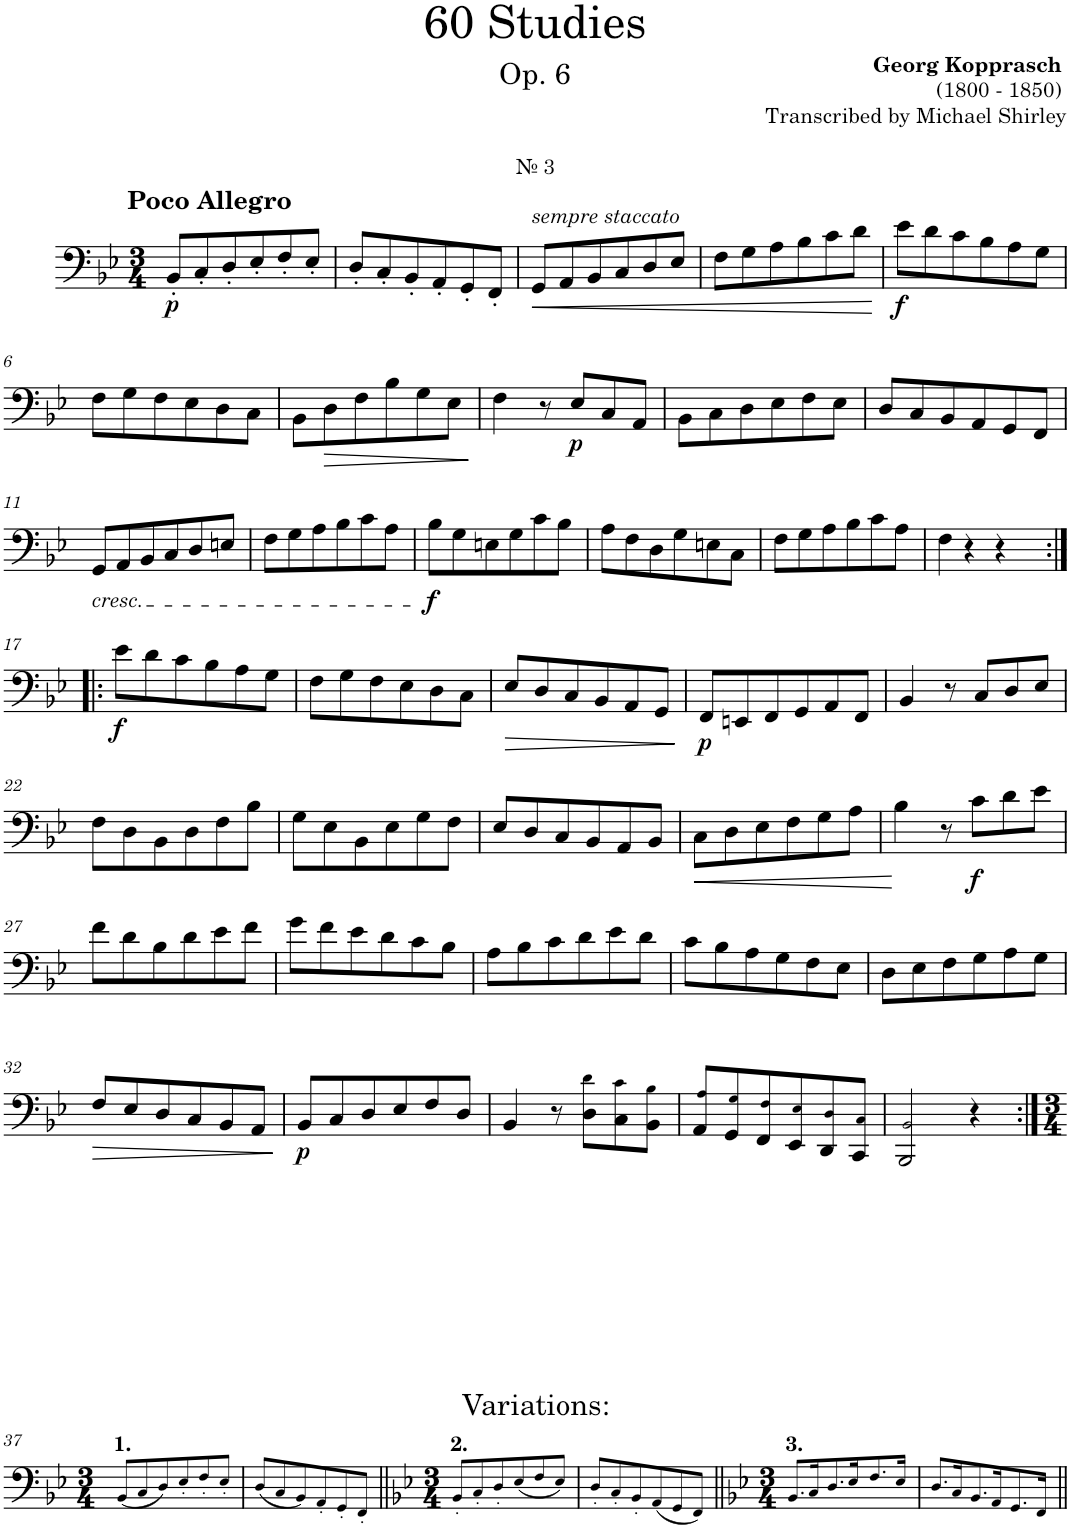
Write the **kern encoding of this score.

**kern	**dynam
*part1	*part1
*staff1	*staff1
*I"Trombone	*
*I'Tbn.	*
*clefF4	*
*k[b-e-]	*
*M3/4	*
=1	=1
!LO:TX:a:t=№ 3	!
!LO:TX:a:B:t=Poco Allegro	!
!	!LO:DY:b
8BB-'/L	p
8C'/	.
8D'/	.
8E-'/	.
8F'/	.
8E-'/J	.
=2	=2
8D'/L	.
8C'/	.
8BB-'/	.
8AA'/	.
8GG'/	.
8FF'/J	.
=3	=3
!LO:TX:a:i:t=sempre staccato	!
!	!LO:HP:b
8GG/L	<
8AA/	.
8BB-/	.
8C/	.
8D/	.
8E-/J	.
=4	=4
8F\L	.
8G\	.
8A\	.
8B-\	.
8c\	.
8d\J	.
.	[
=5	=5
!	!LO:DY:b
8e-\L	f
8d\	.
8c\	.
8B-\	.
8A\	.
8G\J	.
!!LO:LB:g=z
=6	=6
8F\L	.
8G\	.
8F\	.
8E-\	.
8D\	.
8C\J	.
=7	=7
8BB-\L	.
!	!LO:HP:b
8D\	>
8F\	.
8B-\	.
8G\	.
8E-\J	.
.	]
=8	=8
4F\	.
8r	.
!	!LO:DY:b
8E-/L	p
8C/	.
8AA/J	.
=9	=9
8BB-\L	.
8C\	.
8D\	.
8E-\	.
8F\	.
8E-\J	.
=10	=10
8D/L	.
8C/	.
8BB-/	.
8AA/	.
8GG/	.
8FF/J	.
!!LO:LB:g=z
=11	=11
!LO:TX:b:i:t=cresc.	!
8GG/L	.
8AA/	.
8BB-/	.
8C/	.
8D/	.
8En/J	.
=12	=12
8F\L	.
8G\	.
8A\	.
8B-\	.
8c\	.
8A\J	.
=13	=13
!	!LO:DY:b
8B-\L	f
8G\	.
8En\	.
8G\	.
8c\	.
8B-\J	.
=14	=14
8A\L	.
8F\	.
8D\	.
8G\	.
8En\	.
8C\J	.
=15	=15
8F\L	.
8G\	.
8A\	.
8B-\	.
8c\	.
8A\J	.
=16	=16
4F\	.
4r	.
4r	.
!!LO:LB:g=z
=17:|!|:	=17:|!|:
!	!LO:DY:b
8e-\L	f
8d\	.
8c\	.
8B-\	.
8A\	.
8G\J	.
=18	=18
8F\L	.
8G\	.
8F\	.
8E-\	.
8D\	.
8C\J	.
=19	=19
!	!LO:HP:b
8E-/L	>
8D/	.
8C/	.
8BB-/	.
8AA/	.
8GG/J	.
.	]
=20	=20
!	!LO:DY:b
8FF/L	p
8EEn/	.
8FF/	.
8GG/	.
8AA/	.
8FF/J	.
=21	=21
4BB-/	.
8r	.
8C/L	.
8D/	.
8E-/J	.
!!LO:LB:g=z
=22	=22
8F\L	.
8D\	.
8BB-\	.
8D\	.
8F\	.
8B-\J	.
=23	=23
8G\L	.
8E-\	.
8BB-\	.
8E-\	.
8G\	.
8F\J	.
=24	=24
8E-/L	.
8D/	.
8C/	.
8BB-/	.
8AA/	.
8BB-/J	.
=25	=25
!	!LO:HP:b
8C\L	<
8D\	.
8E-\	.
8F\	.
8G\	.
8A\J	.
=26	=26
4B-\	.
8r	[
!	!LO:DY:b
8c\L	f
8d\	.
8e-\J	.
!!LO:LB:g=z
=27	=27
8f\L	.
8d\	.
8B-\	.
8d\	.
8e-\	.
8f\J	.
=28	=28
8g\L	.
8f\	.
8e-\	.
8d\	.
8c\	.
8B-\J	.
=29	=29
8A\L	.
8B-\	.
8c\	.
8d\	.
8e-\	.
8d\J	.
=30	=30
8c\L	.
8B-\	.
8A\	.
8G\	.
8F\	.
8E-\J	.
=31	=31
8D\L	.
8E-\	.
8F\	.
8G\	.
8A\	.
8G\J	.
!!LO:LB:g=z
=32	=32
!	!LO:HP:b
8F/L	>
8E-/	.
8D/	.
8C/	.
8BB-/	.
8AA/J	.
.	]
=33	=33
!	!LO:DY:b
8BB-/L	p
8C/	.
8D/	.
8E-/	.
8F/	.
8D/J	.
=34	=34
4BB-/	.
8r	.
8D\ 8d!\L	.
8C\ 8c!\	.
8BB-\ 8B-!\J	.
=35	=35
8AA/ 8A!/L	.
8GG/ 8G!/	.
8FF/ 8F!/	.
8EE-/ 8E-!/	.
8DD/ 8D!/	.
8CC/ 8C!/J	.
=36	=36
2BBB-/ 2BB-!/	.
4r	.
!!LO:LB:g=z
=37:|!	=37:|!
*M3/4	*
!LO:TX:a:t=Variations&colon;	!
!LO:TX:a:B:t=1.	!
(8BB-!/L	.
8C!/	.
8D!/)	.
8E-'!/	.
8F'!/	.
8E-'!/J	.
=38	=38
(8D!/L	.
8C!/	.
8BB-!/)	.
8AA'!/	.
8GG'!/	.
8FF'!/J	.
=39||	=39||
*k[b-e-]	*
*M3/4	*
!LO:TX:a:B:t=2.	!
8BB-'!/L	.
8C'!/	.
8D'!/	.
(8E-!/	.
8F!/	.
8E-!/J)	.
=40	=40
8D'!/L	.
8C'!/	.
8BB-'!/	.
(8AA!/	.
8GG!/	.
8FF!/J)	.
=41||	=41||
*k[b-e-]	*
*M3/4	*
!LO:TX:a:B:t=3.	!
8.BB-!/L	.
16C!/K	.
8.D!/	.
16E-!/K	.
8.F!/	.
16E-!/Jk	.
=42	=42
8.D!/L	.
16C!/K	.
8.BB-!/	.
16AA!/K	.
8.GG!/	.
16FF!/Jk	.
=||	=||
*-	*-
